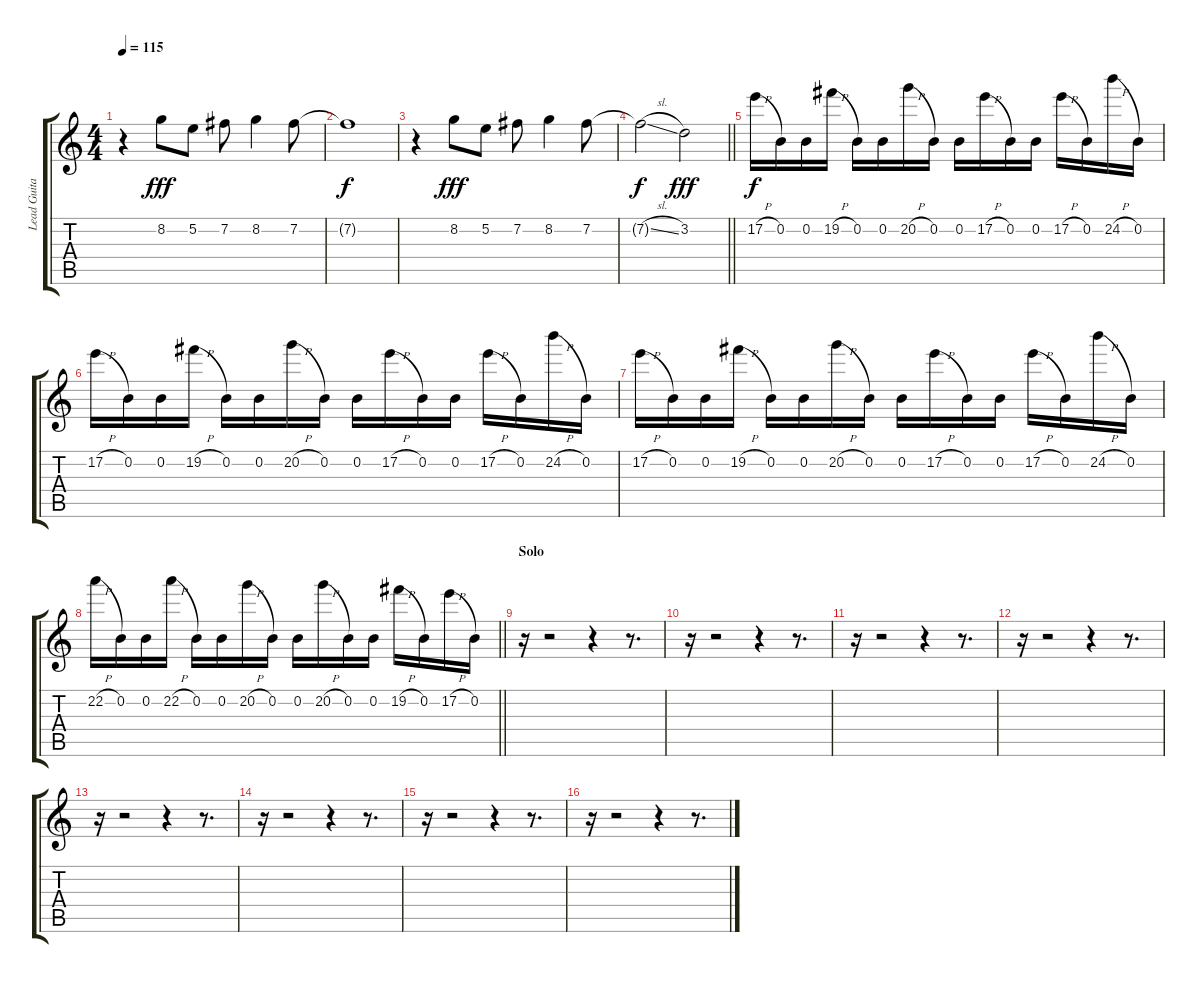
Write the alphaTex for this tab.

\track ("Lead Guitar" "Lead Guita") {instrument distortionguitar}
\staff {score tabs}
\tuning (E4 B3 G3 D3 A2 D2) {hide}
\ts (4 4)
\tempo 115
\clef g2
\ks c
r.4{dy fff} 8.2.8 5.2.8 7.2.8 8.2.4 7.2.8 |
7.2{t}.1{dy f} |
r.4 8.2.8{dy fff} 5.2.8 7.2.8 8.2.4 7.2.8 |
\barLineRight lightlight
7.2{sl t}.2{dy f} 3.2.2{dy fff} |
17.2{h}.16{dy f} 0.2.16 0.2.16 19.2{h}.16 0.2.16 0.2.16 20.2{h}.16 0.2.16 0.2.16 17.2{h}.16 0.2.16 0.2.16 17.2{h}.16 0.2.16 24.2{h}.16 0.2.16 |
17.2{h}.16 0.2.16 0.2.16 19.2{h}.16 0.2.16 0.2.16 20.2{h}.16 0.2.16 0.2.16 17.2{h}.16 0.2.16 0.2.16 17.2{h}.16 0.2.16 24.2{h}.16 0.2.16 |
17.2{h}.16 0.2.16 0.2.16 19.2{h}.16 0.2.16 0.2.16 20.2{h}.16 0.2.16 0.2.16 17.2{h}.16 0.2.16 0.2.16 17.2{h}.16 0.2.16 24.2{h}.16 0.2.16 |
\barLineRight lightlight
22.2{h}.16 0.2.16 0.2.16 22.2{h}.16 0.2.16 0.2.16 20.2{h}.16 0.2.16 0.2.16 20.2{h}.16 0.2.16 0.2.16 19.2{h}.16 0.2.16 17.2{h}.16 0.2.16 |
\section ("" "Solo")
r.16 r.2 r.4 r.8{d} |
r.16 r.2 r.4 r.8{d} |
r.16 r.2 r.4 r.8{d} |
r.16 r.2 r.4 r.8{d} |
r.16 r.2 r.4 r.8{d} |
r.16 r.2 r.4 r.8{d} |
r.16 r.2 r.4 r.8{d} |
r.16 r.2 r.4 r.8{d}
